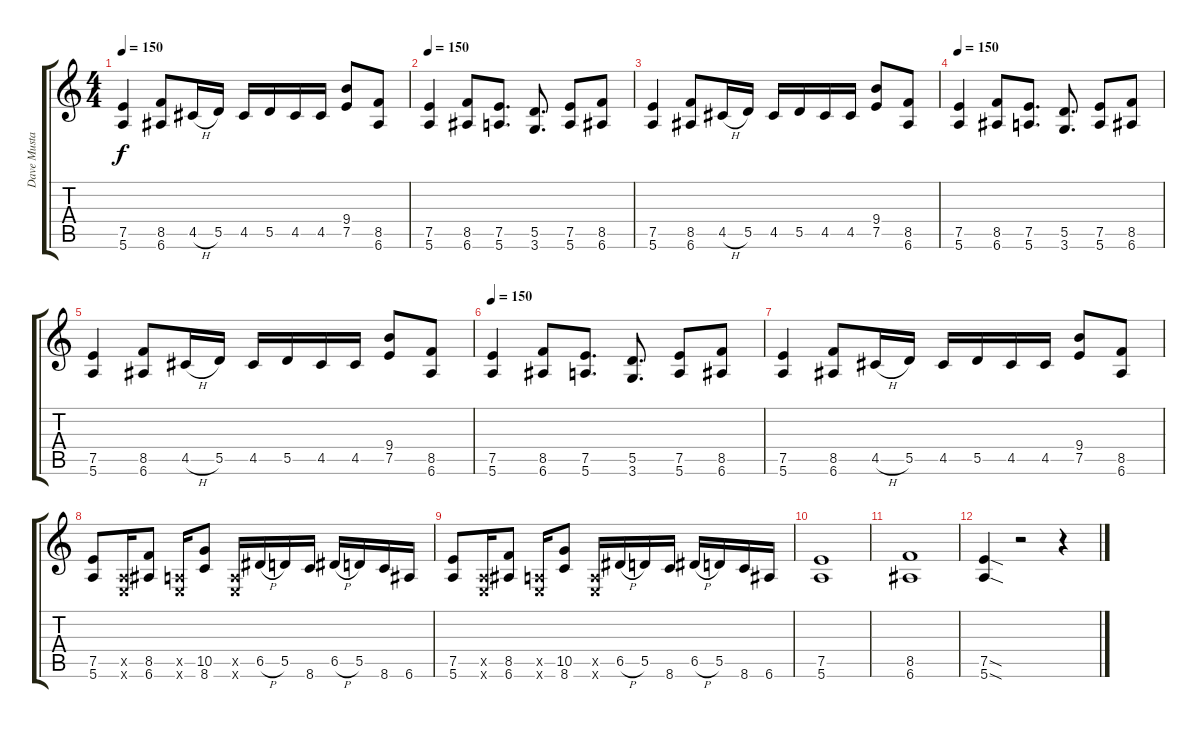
\track ("Dave Mustaine" "Dave Musta") {instrument distortionguitar}
\staff {score tabs}
\tuning (E4 B3 G3 D3 A2 E2) {hide}
\ts (4 4)
\tempo 150
\clef g2
\ks c
(7.5 5.6).4{dy f} (8.5 6.6).8 4.5{h}.16 5.5.16 4.5.16 5.5.16 4.5.16 4.5.16 (9.4 7.5).8 (8.5 6.6).8 |
\tempo 150
(7.5 5.6).4 (8.5 6.6).8 (7.5 5.6).8{d} (5.5 3.6).8{d} (7.5 5.6).8 (8.5 6.6).8 |
(7.5 5.6).4 (8.5 6.6).8 4.5{h}.16 5.5.16 4.5.16 5.5.16 4.5.16 4.5.16 (9.4 7.5).8 (8.5 6.6).8 |
\tempo 150
(7.5 5.6).4 (8.5 6.6).8 (7.5 5.6).8{d} (5.5 3.6).8{d} (7.5 5.6).8 (8.5 6.6).8 |
(7.5 5.6).4 (8.5 6.6).8 4.5{h}.16 5.5.16 4.5.16 5.5.16 4.5.16 4.5.16 (9.4 7.5).8 (8.5 6.6).8 |
\tempo 150
(7.5 5.6).4 (8.5 6.6).8 (7.5 5.6).8{d} (5.5 3.6).8{d} (7.5 5.6).8 (8.5 6.6).8 |
(7.5 5.6).4 (8.5 6.6).8 4.5{h}.16 5.5.16 4.5.16 5.5.16 4.5.16 4.5.16 (9.4 7.5).8 (8.5 6.6).8 |
(7.5 5.6).8 (0.5{x} 0.6{x}).16 (8.5 6.6).8 (0.5{x} 0.6{x}).16 (10.5 8.6).8 (0.5{x} 0.6{x}).16 6.5{h}.16 5.5.16 8.6.16 6.5{h}.16 5.5.16 8.6.16 6.6.16 |
(7.5 5.6).8 (0.5{x} 0.6{x}).16 (8.5 6.6).8 (0.5{x} 0.6{x}).16 (10.5 8.6).8 (0.5{x} 0.6{x}).16 6.5{h}.16 5.5.16 8.6.16 6.5{h}.16 5.5.16 8.6.16 6.6.16 |
(7.5 5.6).1 |
(8.5 6.6).1 |
(7.5{sod} 5.6{sod}).4 r.2 r.4
